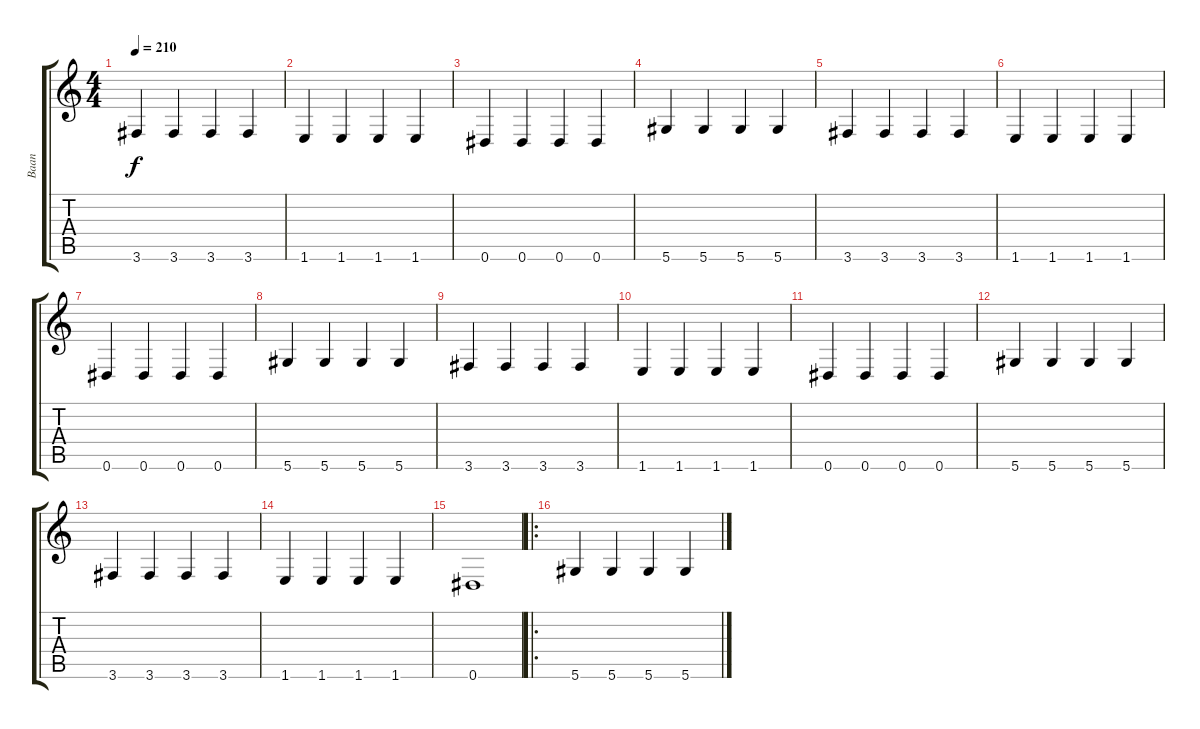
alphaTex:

\track ("Baan" "Baan") {instrument electricbassfinger}
\staff {score tabs}
\tuning (Eb4 Bb3 Gb3 Db3 Ab2 Eb2) {hide}
\ts (4 4)
\tempo 210
\clef g2
\ks c
3.6.4{dy f} 3.6.4 3.6.4 3.6.4 |
1.6.4 1.6.4 1.6.4 1.6.4 |
0.6.4 0.6.4 0.6.4 0.6.4 |
5.6.4 5.6.4 5.6.4 5.6.4 |
3.6.4 3.6.4 3.6.4 3.6.4 |
1.6.4 1.6.4 1.6.4 1.6.4 |
0.6.4 0.6.4 0.6.4 0.6.4 |
5.6.4 5.6.4 5.6.4 5.6.4 |
3.6.4 3.6.4 3.6.4 3.6.4 |
1.6.4 1.6.4 1.6.4 1.6.4 |
0.6.4 0.6.4 0.6.4 0.6.4 |
5.6.4 5.6.4 5.6.4 5.6.4 |
3.6.4 3.6.4 3.6.4 3.6.4 |
1.6.4 1.6.4 1.6.4 1.6.4 |
0.6.1 |
\ro
5.6.4 5.6.4 5.6.4 5.6.4
